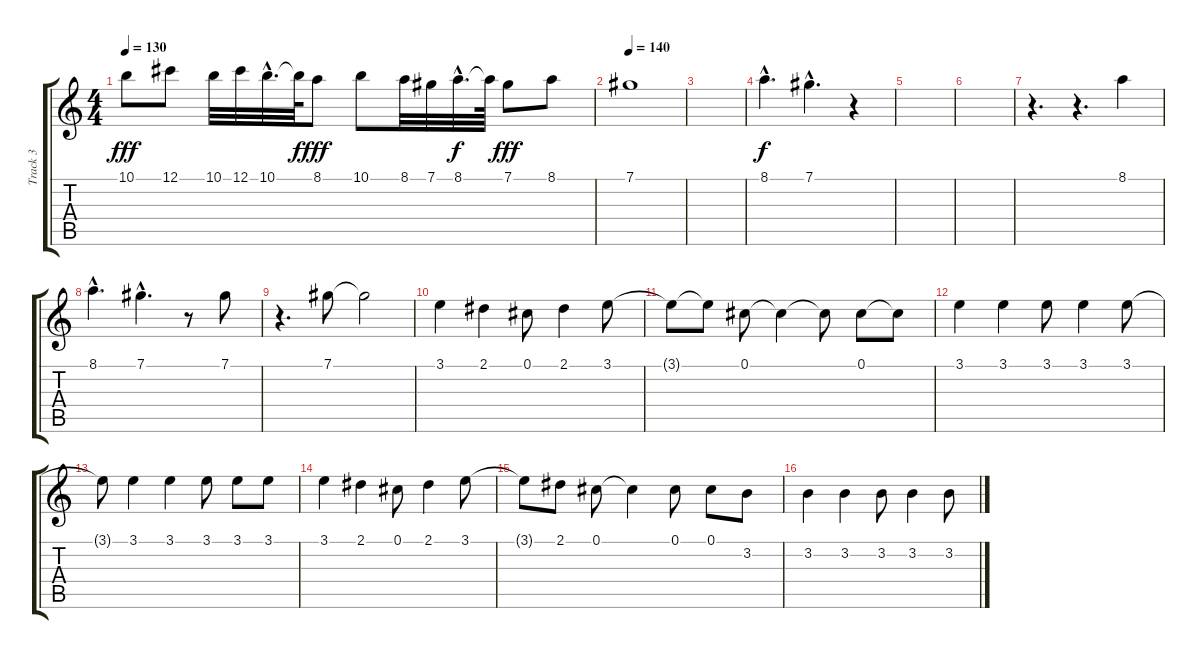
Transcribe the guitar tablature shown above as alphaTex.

\track ("Track 3" "Track 3") {instrument electricguitarclean}
\staff {score tabs}
\tuning (Db4 Ab3 E3 B2 Gb2 Db2) {hide}
\ts (4 4)
\tempo 130
\clef g2
\ks c
10.1.8{dy fff} 12.1.8 10.1.32 12.1.32 10.1{hac}.32{d} 10.1{t}.64{dy f} 8.1.8{dy fff} 10.1.8 8.1.32 7.1.32 8.1{hac}.32{d dy f} 8.1{t}.64 7.1.8{dy fff} 8.1.8 |
\tempo 140
7.1.1 |
|
8.1{hac}.4{d dy f} 7.1{hac}.4{d} r.4 |
|
|
r.4{d} r.4{d} 8.1.4 |
8.1{hac}.4{d} 7.1{hac}.4{d} r.8 7.1.8 |
r.4{d} 7.1.8 7.1{t}.2 |
3.1.4 2.1.4 0.1.8 2.1.4 3.1.8 |
3.1{t}.8 3.1{t}.8 0.1.8 0.1{t}.4 0.1{t}.8 0.1.8 0.1{t}.8 |
3.1.4 3.1.4 3.1.8 3.1.4 3.1.8 |
3.1{t}.8 3.1.4 3.1.4 3.1.8 3.1.8 3.1.8 |
3.1.4 2.1.4 0.1.8 2.1.4 3.1.8 |
3.1{t}.8 2.1.8 0.1.8 0.1{t}.4 0.1.8 0.1.8 3.2.8 |
3.2.4 3.2.4 3.2.8 3.2.4 3.2.8
